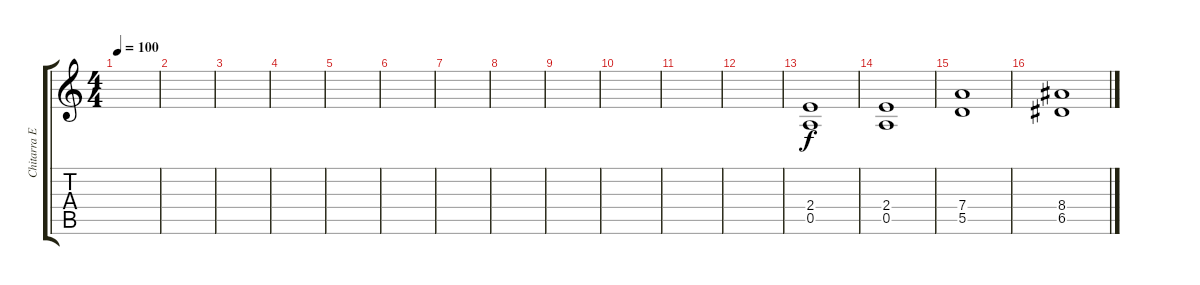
\track ("Chitarra Elettrica" "Chitarra E") {instrument overdrivenguitar}
\staff {score tabs}
\tuning (E4 B3 G3 D3 A2 E2) {hide}
\ts (4 4)
\tempo 100
\clef g2
\ks c
|
|
|
|
|
|
|
|
|
|
|
|
(2.4 0.5).1 |
(2.4 0.5).1 |
(7.4 5.5).1 |
(8.4 6.5).1
